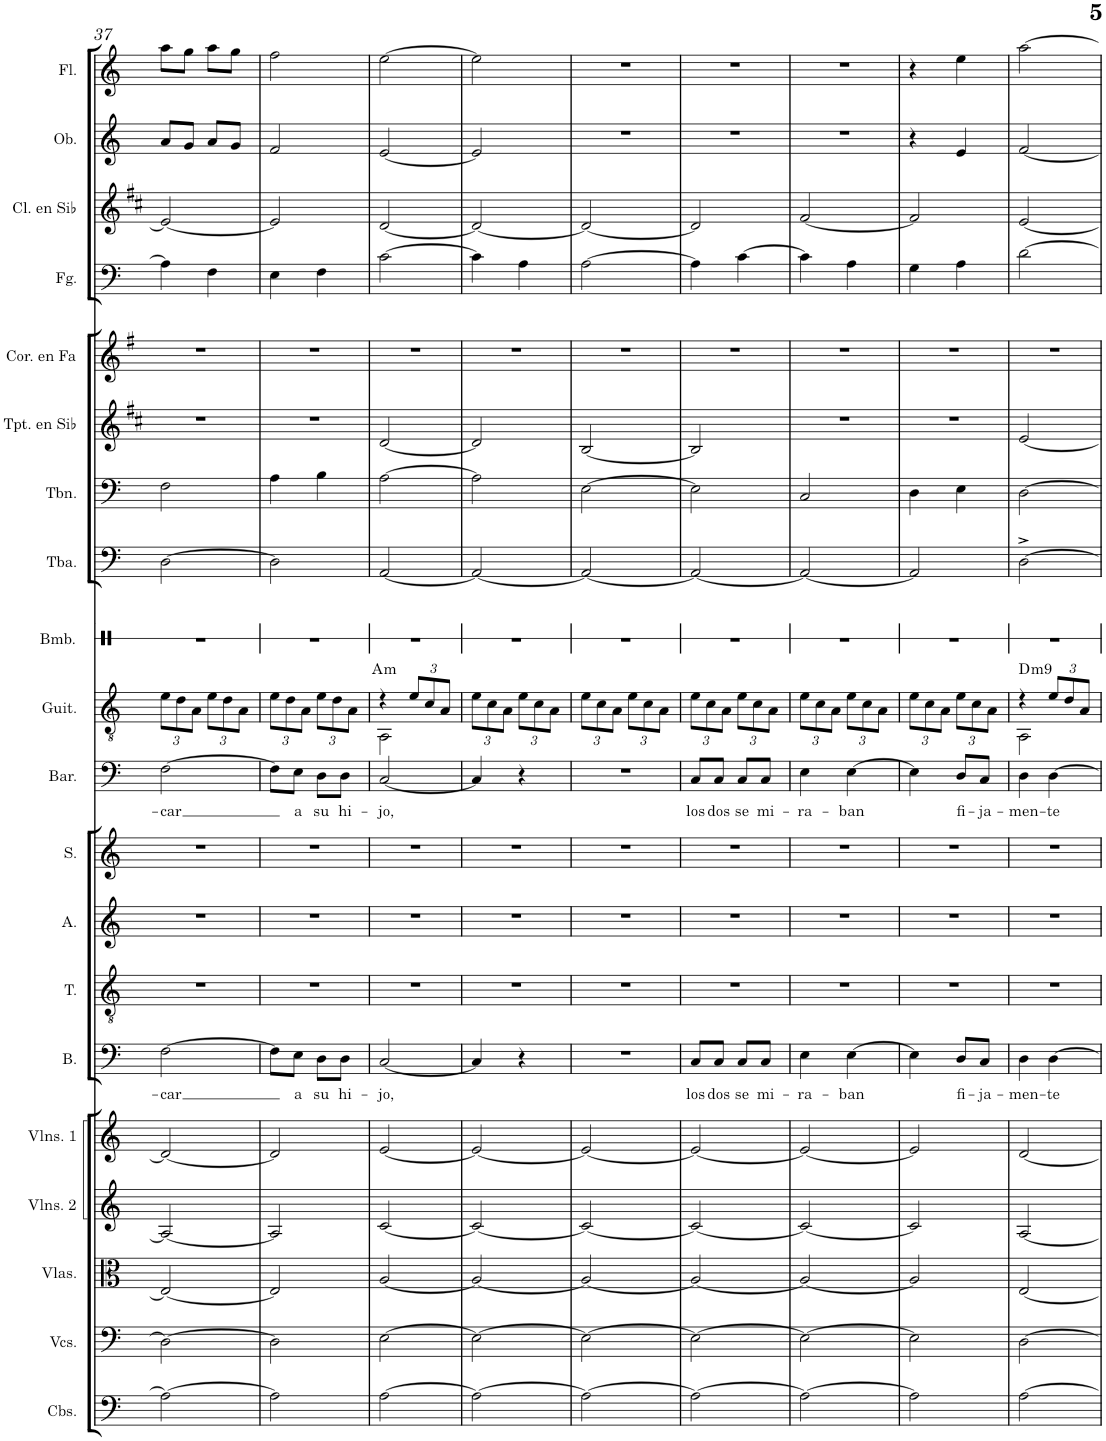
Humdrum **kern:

**kern	**kern	**kern	**kern	**kern	**kern	**text	**kern	**kern	**kern	**kern	**text	**kern	**harte	**kern	**kern	**kern	**kern	**kern	**kern	**kern	**kern	**kern
*part20	*part19	*part18	*part17	*part16	*part15	*part15	*part14	*part13	*part12	*part11	*part11	*part10	*part10	*part9	*part8	*part7	*part6	*part5	*part4	*part3	*part2	*part1
*staff20	*staff19	*staff18	*staff17	*staff16	*staff15	*staff15	*staff14	*staff13	*staff12	*staff11	*staff11	*staff10	*	*staff9	*staff8	*staff7	*staff6	*staff5	*staff4	*staff3	*staff2	*staff1
*I"Contrabajos	*I"Violonchelos	*I"Violas	*I"Violines 2	*I"Violines 1	*I"Bajo	*	*I"Tenor	*I"Alto	*I"Soprano	*I"Barítono	*	*I"Guitarra clásica	*	*I"Bombo	*I"Tuba	*I"Trombón	*I"Trompeta en Sib	*I"Trompa en Fa	*I"Fagot	*I"Clarinete en Sib	*I"Oboe	*I"Flauta
*I'Cbs.	*I'Vcs.	*I'Vlas.	*I'Vlns. 2	*I'Vlns. 1	*I'B.	*	*I'T.	*I'A.	*I'S.	*I'Bar.	*	*I'Guit.	*	*I'Bmb.	*I'Tba.	*I'Tbn.	*I'Tpt. en Sib	*	*I'Fg.	*I'Cl. en Sib	*I'Ob.	*I'Fl.
!!LO:PB:g=z
*clefF4	*clefF4	*clefC3	*clefG2	*clefG2	*clefF4	*	*clefGv2	*clefG2	*clefG2	*clefF4	*	*clefGv2	*	*clefX	*clefF4	*clefF4	*clefG2	*clefG2	*clefF4	*clefG2	*clefG2	*clefG2
*Trd7c12	*	*	*	*	*	*	*	*	*	*	*	*	*	*	*	*	*Trd1c2	*Trd4c7	*	*Trd1c2	*	*
*k[]	*k[]	*k[]	*k[]	*k[]	*k[]	*	*k[]	*k[]	*k[]	*k[]	*	*k[]	*	*k[]	*k[]	*k[]	*k[f#c#]	*k[f#]	*k[]	*k[f#c#]	*k[]	*k[]
*M2/4	*M2/4	*M2/4	*M2/4	*M2/4	*M2/4	*	*M2/4	*M2/4	*M2/4	*M2/4	*	*M2/4	*	*M2/4	*M2/4	*M2/4	*M2/4	*M2/4	*M2/4	*M2/4	*M2/4	*M2/4
=37	=37	=37	=37	=37	=37	=37	=37	=37	=37	=37	=37	=37	=37	=37	=37	=37	=37	=37	=37	=37	=37	=37
!	!	!	!	!	!	!LO:LY:b	!	!	!	!	!LO:LY:b	!	!	!	!	!	!	!	!	!	!	!
*	*	*	*	*	*	*	*	*	*	*	*	*Xbrackettup	*	*	*	*	*	*	*	*	*	*
2A\_	2D\_	2E/_	2A/_	2d/_	[2F\	-car	2r	2r	2r	[2F\	-car	12e\L	.	2r	[2D\	2F\	2r	2r	4A\]	2e/_	8a/L	8aa\L
.	.	.	.	.	.	.	.	.	.	.	.	12d\	.	.	.	.	.	.	.	.	.	.
.	.	.	.	.	.	.	.	.	.	.	.	.	.	.	.	.	.	.	.	.	8g/J	8gg\J
.	.	.	.	.	.	.	.	.	.	.	.	12A\J	.	.	.	.	.	.	.	.	.	.
.	.	.	.	.	.	.	.	.	.	.	.	12e\L	.	.	.	.	.	.	4F\	.	8a/L	8aa\L
.	.	.	.	.	.	.	.	.	.	.	.	12d\	.	.	.	.	.	.	.	.	.	.
.	.	.	.	.	.	.	.	.	.	.	.	.	.	.	.	.	.	.	.	.	8g/J	8gg\J
.	.	.	.	.	.	.	.	.	.	.	.	12A\J	.	.	.	.	.	.	.	.	.	.
=38	=38	=38	=38	=38	=38	=38	=38	=38	=38	=38	=38	=38	=38	=38	=38	=38	=38	=38	=38	=38	=38	=38
2A\]	2D\]	2E/]	2A/]	2d/]	8F\L]	.	2r	2r	2r	8F\L]	.	12e\L	.	2r	2D\]	4A\	2r	2r	4E\	2e/]	2f/	2ff\
.	.	.	.	.	.	.	.	.	.	.	.	12d\	.	.	.	.	.	.	.	.	.	.
!	!	!	!	!	!	!LO:LY:b	!	!	!	!	!LO:LY:b	!	!	!	!	!	!	!	!	!	!	!
.	.	.	.	.	8E\J	a	.	.	.	8E\J	a	.	.	.	.	.	.	.	.	.	.	.
.	.	.	.	.	.	.	.	.	.	.	.	12A\J	.	.	.	.	.	.	.	.	.	.
!	!	!	!	!	!	!LO:LY:b	!	!	!	!	!LO:LY:b	!	!	!	!	!	!	!	!	!	!	!
.	.	.	.	.	8D\L	su	.	.	.	8D\L	su	12e\L	.	.	.	4B\	.	.	4F\	.	.	.
.	.	.	.	.	.	.	.	.	.	.	.	12d\	.	.	.	.	.	.	.	.	.	.
!	!	!	!	!	!	!LO:LY:b	!	!	!	!	!LO:LY:b	!	!	!	!	!	!	!	!	!	!	!
.	.	.	.	.	8D\J	hi-	.	.	.	8D\J	hi-	.	.	.	.	.	.	.	.	.	.	.
.	.	.	.	.	.	.	.	.	.	.	.	12A\J	.	.	.	.	.	.	.	.	.	.
=39	=39	=39	=39	=39	=39	=39	=39	=39	=39	=39	=39	=39	=39	=39	=39	=39	=39	=39	=39	=39	=39	=39
!	!	!	!	!	!	!LO:LY:b	!	!	!	!	!LO:LY:b	!	!LO:H:kt=m	!	!	!	!	!	!	!	!	!
*	*	*	*	*	*	*	*	*	*	*	*	*^	*	*	*	*	*	*	*	*	*	*
[2A\	[2E\	[2A/	[2c/	[2e/	[2C/	-jo,	2r	2r	2r	[2C/	-jo,	4r	2AA\	A:min	2r	[2AA/	[2A\	[2d/	2r	[2c\	[2d/	[2e/	[2ee\
.	.	.	.	.	.	.	.	.	.	.	.	12e/L	.	.	.	.	.	.	.	.	.	.	.
.	.	.	.	.	.	.	.	.	.	.	.	12c/	.	.	.	.	.	.	.	.	.	.	.
.	.	.	.	.	.	.	.	.	.	.	.	12A/J	.	.	.	.	.	.	.	.	.	.	.
*	*	*	*	*	*	*	*	*	*	*	*	*v	*v	*	*	*	*	*	*	*	*	*	*
=40	=40	=40	=40	=40	=40	=40	=40	=40	=40	=40	=40	=40	=40	=40	=40	=40	=40	=40	=40	=40	=40	=40
2A\_	2E\_	2A/_	2c/_	2e/_	4C/]	.	2r	2r	2r	4C/]	.	12e\L	.	2r	2AA/_	2A\]	2d/]	2r	4c\]	2d/_	2e/]	2ee\]
.	.	.	.	.	.	.	.	.	.	.	.	12c\	.	.	.	.	.	.	.	.	.	.
.	.	.	.	.	.	.	.	.	.	.	.	12A\J	.	.	.	.	.	.	.	.	.	.
.	.	.	.	.	4r	.	.	.	.	4r	.	12e\L	.	.	.	.	.	.	4A\	.	.	.
.	.	.	.	.	.	.	.	.	.	.	.	12c\	.	.	.	.	.	.	.	.	.	.
.	.	.	.	.	.	.	.	.	.	.	.	12A\J	.	.	.	.	.	.	.	.	.	.
=41	=41	=41	=41	=41	=41	=41	=41	=41	=41	=41	=41	=41	=41	=41	=41	=41	=41	=41	=41	=41	=41	=41
2A\_	2E\_	2A/_	2c/_	2e/_	2r	.	2r	2r	2r	2r	.	12e\L	.	2r	2AA/_	[2E\	[2B/	2r	[2A\	2d/_	2r	2r
.	.	.	.	.	.	.	.	.	.	.	.	12c\	.	.	.	.	.	.	.	.	.	.
.	.	.	.	.	.	.	.	.	.	.	.	12A\J	.	.	.	.	.	.	.	.	.	.
.	.	.	.	.	.	.	.	.	.	.	.	12e\L	.	.	.	.	.	.	.	.	.	.
.	.	.	.	.	.	.	.	.	.	.	.	12c\	.	.	.	.	.	.	.	.	.	.
.	.	.	.	.	.	.	.	.	.	.	.	12A\J	.	.	.	.	.	.	.	.	.	.
=42	=42	=42	=42	=42	=42	=42	=42	=42	=42	=42	=42	=42	=42	=42	=42	=42	=42	=42	=42	=42	=42	=42
!	!	!	!	!	!	!LO:LY:b	!	!	!	!	!LO:LY:b	!	!	!	!	!	!	!	!	!	!	!
2A\_	2E\_	2A/_	2c/_	2e/_	8C/L	los	2r	2r	2r	8C/L	los	12e\L	.	2r	2AA/_	2E\]	2B/]	2r	4A\]	2d/]	2r	2r
.	.	.	.	.	.	.	.	.	.	.	.	12c\	.	.	.	.	.	.	.	.	.	.
!	!	!	!	!	!	!LO:LY:b	!	!	!	!	!LO:LY:b	!	!	!	!	!	!	!	!	!	!	!
.	.	.	.	.	8C/J	dos	.	.	.	8C/J	dos	.	.	.	.	.	.	.	.	.	.	.
.	.	.	.	.	.	.	.	.	.	.	.	12A\J	.	.	.	.	.	.	.	.	.	.
!	!	!	!	!	!	!LO:LY:b	!	!	!	!	!LO:LY:b	!	!	!	!	!	!	!	!	!	!	!
.	.	.	.	.	8C/L	se	.	.	.	8C/L	se	12e\L	.	.	.	.	.	.	[4c\	.	.	.
.	.	.	.	.	.	.	.	.	.	.	.	12c\	.	.	.	.	.	.	.	.	.	.
!	!	!	!	!	!	!LO:LY:b	!	!	!	!	!LO:LY:b	!	!	!	!	!	!	!	!	!	!	!
.	.	.	.	.	8C/J	mi-	.	.	.	8C/J	mi-	.	.	.	.	.	.	.	.	.	.	.
.	.	.	.	.	.	.	.	.	.	.	.	12A\J	.	.	.	.	.	.	.	.	.	.
=43	=43	=43	=43	=43	=43	=43	=43	=43	=43	=43	=43	=43	=43	=43	=43	=43	=43	=43	=43	=43	=43	=43
!	!	!	!	!	!	!LO:LY:b	!	!	!	!	!LO:LY:b	!	!	!	!	!	!	!	!	!	!	!
2A\_	2E\_	2A/_	2c/_	2e/_	4E\	-ra-	2r	2r	2r	4E\	-ra-	12e\L	.	2r	2AA/_	2C/	2r	2r	4c\]	[2f#/	2r	2r
.	.	.	.	.	.	.	.	.	.	.	.	12c\	.	.	.	.	.	.	.	.	.	.
.	.	.	.	.	.	.	.	.	.	.	.	12A\J	.	.	.	.	.	.	.	.	.	.
!	!	!	!	!	!	!LO:LY:b	!	!	!	!	!LO:LY:b	!	!	!	!	!	!	!	!	!	!	!
.	.	.	.	.	[4E\	-ban	.	.	.	[4E\	-ban	12e\L	.	.	.	.	.	.	4A\	.	.	.
.	.	.	.	.	.	.	.	.	.	.	.	12c\	.	.	.	.	.	.	.	.	.	.
.	.	.	.	.	.	.	.	.	.	.	.	12A\J	.	.	.	.	.	.	.	.	.	.
=44	=44	=44	=44	=44	=44	=44	=44	=44	=44	=44	=44	=44	=44	=44	=44	=44	=44	=44	=44	=44	=44	=44
2A\]	2E\]	2A/]	2c/]	2e/]	4E\]	.	2r	2r	2r	4E\]	.	12e\L	.	2r	2AA/]	4D\	2r	2r	4G\	2f#/]	4r	4r
.	.	.	.	.	.	.	.	.	.	.	.	12c\	.	.	.	.	.	.	.	.	.	.
.	.	.	.	.	.	.	.	.	.	.	.	12A\J	.	.	.	.	.	.	.	.	.	.
!	!	!	!	!	!	!LO:LY:b	!	!	!	!	!LO:LY:b	!	!	!	!	!	!	!	!	!	!	!
.	.	.	.	.	8D/L	fi-	.	.	.	8D/L	fi-	12e\L	.	.	.	4E\	.	.	4A\	.	4e/	4ee\
.	.	.	.	.	.	.	.	.	.	.	.	12c\	.	.	.	.	.	.	.	.	.	.
!	!	!	!	!	!	!LO:LY:b	!	!	!	!	!LO:LY:b	!	!	!	!	!	!	!	!	!	!	!
.	.	.	.	.	8C/J	-ja-	.	.	.	8C/J	-ja-	.	.	.	.	.	.	.	.	.	.	.
.	.	.	.	.	.	.	.	.	.	.	.	12A\J	.	.	.	.	.	.	.	.	.	.
=45	=45	=45	=45	=45	=45	=45	=45	=45	=45	=45	=45	=45	=45	=45	=45	=45	=45	=45	=45	=45	=45	=45
!	!	!	!	!	!	!LO:LY:b	!	!	!	!	!LO:LY:b	!	!LO:H:kt=m9	!	!	!	!	!	!	!	!	!
*	*	*	*	*	*	*	*	*	*	*	*	*^	*	*	*	*	*	*	*	*	*	*
[2A\	[2D\	[2E/	[2A/	[2d/	4D\	-men-	2r	2r	2r	4D\	-men-	4r	2AA\	D:min9	2r	[2D^\	[2D\	[2e/	2r	[2d\	[2e/	[2f/	[2aa\
!	!	!	!	!	!	!LO:LY:b	!	!	!	!	!LO:LY:b	!	!	!	!	!	!	!	!	!	!	!	!
.	.	.	.	.	[4D\	-te	.	.	.	[4D\	-te	12e/L	.	.	.	.	.	.	.	.	.	.	.
.	.	.	.	.	.	.	.	.	.	.	.	12d/	.	.	.	.	.	.	.	.	.	.	.
.	.	.	.	.	.	.	.	.	.	.	.	12A/J	.	.	.	.	.	.	.	.	.	.	.
*	*	*	*	*	*	*	*	*	*	*	*	*v	*v	*	*	*	*	*	*	*	*	*	*
=	=	=	=	=	=	=	=	=	=	=	=	=	=	=	=	=	=	=	=	=	=	=
*-	*-	*-	*-	*-	*-	*-	*-	*-	*-	*-	*-	*-	*-	*-	*-	*-	*-	*-	*-	*-	*-	*-
